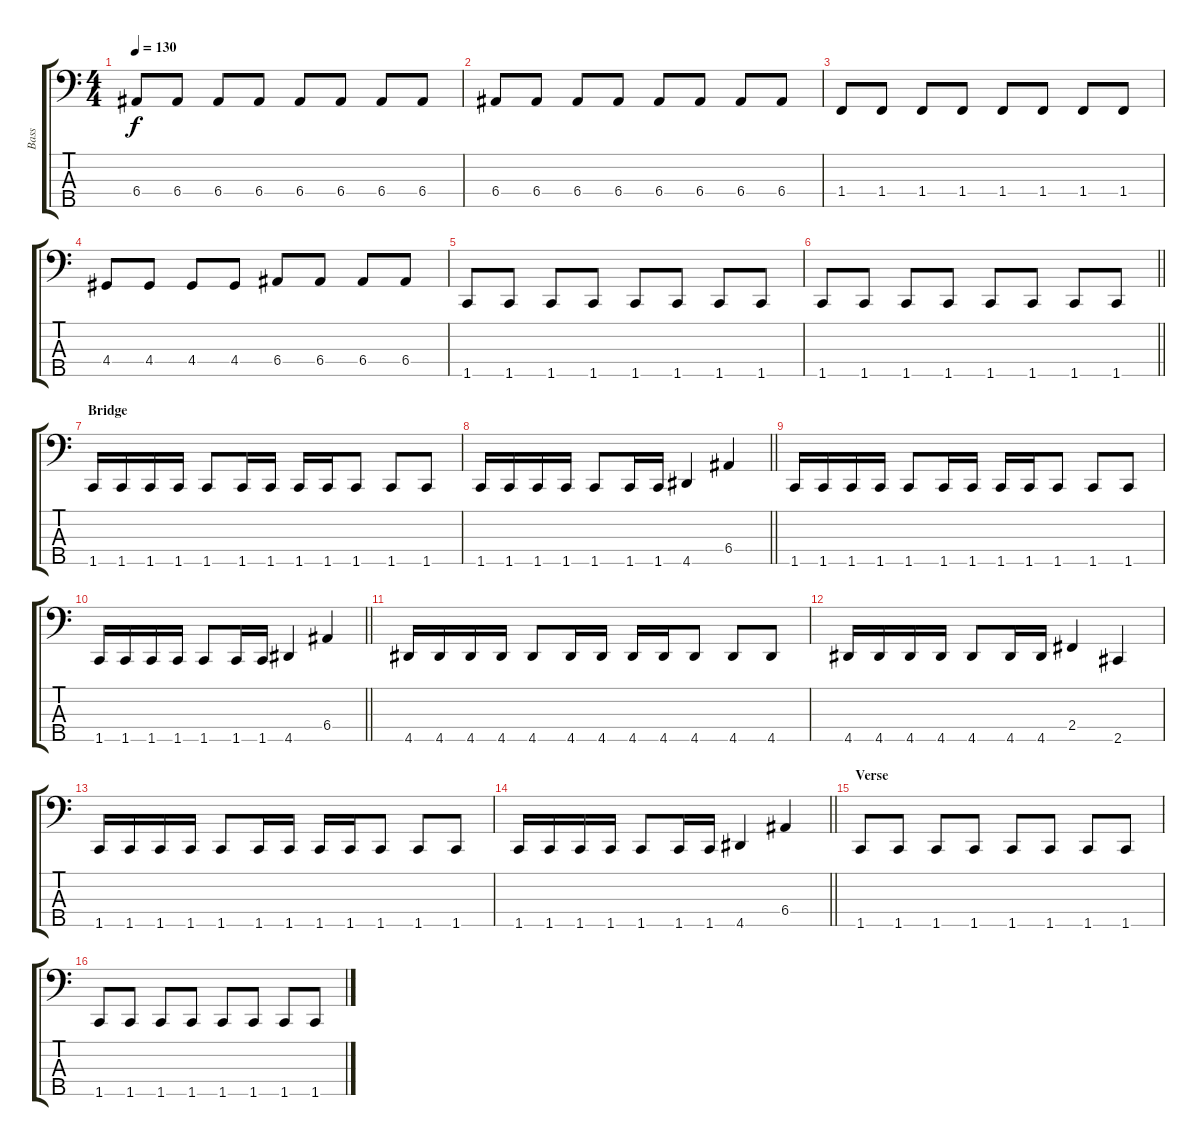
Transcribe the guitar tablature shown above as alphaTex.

\track ("Bass" "Bass") {instrument electricbassfinger}
\staff {score tabs}
\tuning (G2 D2 A1 E1 B0) {hide}
\ts (4 4)
\tempo 130
\clef f4
\ks c
6.4.8{dy f} 6.4.8 6.4.8 6.4.8 6.4.8 6.4.8 6.4.8 6.4.8 |
6.4.8 6.4.8 6.4.8 6.4.8 6.4.8 6.4.8 6.4.8 6.4.8 |
1.4.8 1.4.8 1.4.8 1.4.8 1.4.8 1.4.8 1.4.8 1.4.8 |
4.4.8 4.4.8 4.4.8 4.4.8 6.4.8 6.4.8 6.4.8 6.4.8 |
1.5.8 1.5.8 1.5.8 1.5.8 1.5.8 1.5.8 1.5.8 1.5.8 |
\barLineRight lightlight
1.5.8 1.5.8 1.5.8 1.5.8 1.5.8 1.5.8 1.5.8 1.5.8 |
\section ("" "Bridge ")
1.5.16 1.5.16 1.5.16 1.5.16 1.5.8 1.5.16 1.5.16 1.5.16 1.5.16 1.5.8 1.5.8 1.5.8 |
\barLineRight lightlight
1.5.16 1.5.16 1.5.16 1.5.16 1.5.8 1.5.16 1.5.16 4.5.4 6.4.4 |
1.5.16 1.5.16 1.5.16 1.5.16 1.5.8 1.5.16 1.5.16 1.5.16 1.5.16 1.5.8 1.5.8 1.5.8 |
\barLineRight lightlight
1.5.16 1.5.16 1.5.16 1.5.16 1.5.8 1.5.16 1.5.16 4.5.4 6.4.4 |
4.5.16 4.5.16 4.5.16 4.5.16 4.5.8 4.5.16 4.5.16 4.5.16 4.5.16 4.5.8 4.5.8 4.5.8 |
4.5.16 4.5.16 4.5.16 4.5.16 4.5.8 4.5.16 4.5.16 2.4.4 2.5.4 |
1.5.16 1.5.16 1.5.16 1.5.16 1.5.8 1.5.16 1.5.16 1.5.16 1.5.16 1.5.8 1.5.8 1.5.8 |
\barLineRight lightlight
1.5.16 1.5.16 1.5.16 1.5.16 1.5.8 1.5.16 1.5.16 4.5.4 6.4.4 |
\section ("" "Verse ")
1.5.8 1.5.8 1.5.8 1.5.8 1.5.8 1.5.8 1.5.8 1.5.8 |
1.5.8 1.5.8 1.5.8 1.5.8 1.5.8 1.5.8 1.5.8 1.5.8
